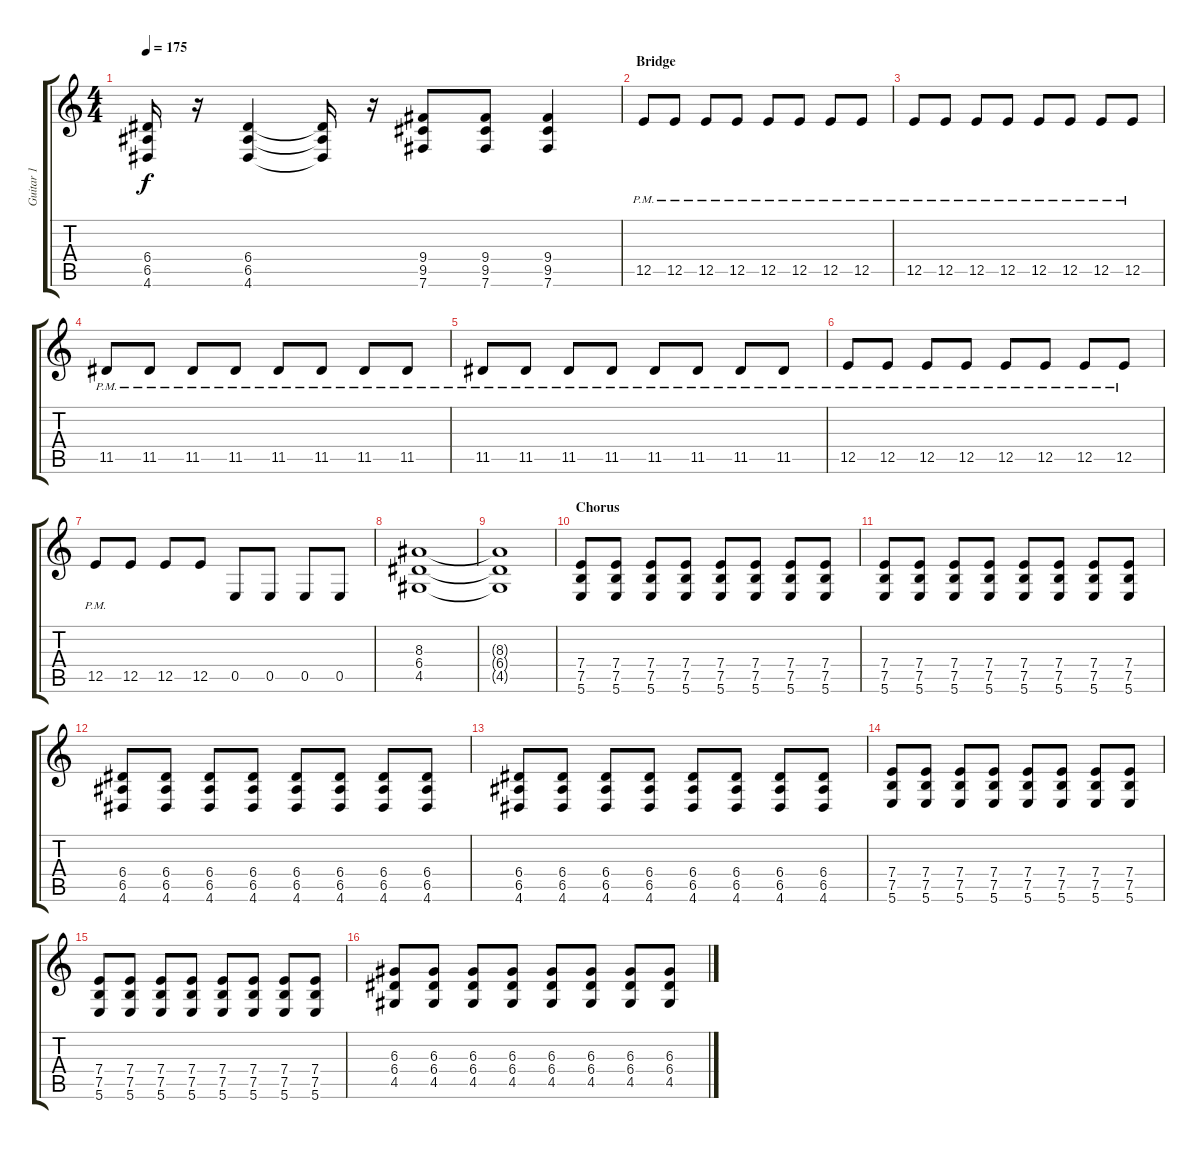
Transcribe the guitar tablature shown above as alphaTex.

\track ("Guitar 1" "Guitar 1") {instrument overdrivenguitar}
\staff {score tabs}
\tuning (B3 Gb3 D3 A2 E2 B1) {hide}
\ts (4 4)
\tempo 175
\clef g2
\ks c
(6.4{t} 6.5{t} 4.6{t}).16{dy f} r.16 (6.4 6.5 4.6).4 (6.4{t} 6.5{t} 4.6{t}).16 r.16 (9.4 9.5 7.6).8 (9.4 9.5 7.6).8 (9.4 9.5 7.6).4 |
\section ("" "Bridge")
12.5{pm}.8 12.5{pm}.8 12.5{pm}.8 12.5{pm}.8 12.5{pm}.8 12.5{pm}.8 12.5{pm}.8 12.5{pm}.8 |
12.5{pm}.8 12.5{pm}.8 12.5{pm}.8 12.5{pm}.8 12.5{pm}.8 12.5{pm}.8 12.5{pm}.8 12.5{pm}.8 |
11.5{pm}.8 11.5{pm}.8 11.5{pm}.8 11.5{pm}.8 11.5{pm}.8 11.5{pm}.8 11.5{pm}.8 11.5{pm}.8 |
11.5{pm}.8 11.5{pm}.8 11.5{pm}.8 11.5{pm}.8 11.5{pm}.8 11.5{pm}.8 11.5{pm}.8 11.5{pm}.8 |
12.5{pm}.8 12.5{pm}.8 12.5{pm}.8 12.5{pm}.8 12.5{pm}.8 12.5{pm}.8 12.5{pm}.8 12.5{pm}.8 |
12.5{pm}.8 12.5.8 12.5.8 12.5.8 0.5.8 0.5.8 0.5.8 0.5.8 |
(8.3 6.4 4.5).1 |
(8.3{t} 6.4{t} 4.5{t}).1 |
\section ("" "Chorus")
(7.4 7.5 5.6).8 (7.4 7.5 5.6).8 (7.4 7.5 5.6).8 (7.4 7.5 5.6).8 (7.4 7.5 5.6).8 (7.4 7.5 5.6).8 (7.4 7.5 5.6).8 (7.4 7.5 5.6).8 |
(7.4 7.5 5.6).8 (7.4 7.5 5.6).8 (7.4 7.5 5.6).8 (7.4 7.5 5.6).8 (7.4 7.5 5.6).8 (7.4 7.5 5.6).8 (7.4 7.5 5.6).8 (7.4 7.5 5.6).8 |
(6.4 6.5 4.6).8 (6.4 6.5 4.6).8 (6.4 6.5 4.6).8 (6.4 6.5 4.6).8 (6.4 6.5 4.6).8 (6.4 6.5 4.6).8 (6.4 6.5 4.6).8 (6.4 6.5 4.6).8 |
(6.4 6.5 4.6).8 (6.4 6.5 4.6).8 (6.4 6.5 4.6).8 (6.4 6.5 4.6).8 (6.4 6.5 4.6).8 (6.4 6.5 4.6).8 (6.4 6.5 4.6).8 (6.4 6.5 4.6).8 |
(7.4 7.5 5.6).8 (7.4 7.5 5.6).8 (7.4 7.5 5.6).8 (7.4 7.5 5.6).8 (7.4 7.5 5.6).8 (7.4 7.5 5.6).8 (7.4 7.5 5.6).8 (7.4 7.5 5.6).8 |
(7.4 7.5 5.6).8 (7.4 7.5 5.6).8 (7.4 7.5 5.6).8 (7.4 7.5 5.6).8 (7.4 7.5 5.6).8 (7.4 7.5 5.6).8 (7.4 7.5 5.6).8 (7.4 7.5 5.6).8 |
(6.3 6.4 4.5).8 (6.3 6.4 4.5).8 (6.3 6.4 4.5).8 (6.3 6.4 4.5).8 (6.3 6.4 4.5).8 (6.3 6.4 4.5).8 (6.3 6.4 4.5).8 (6.3 6.4 4.5).8
